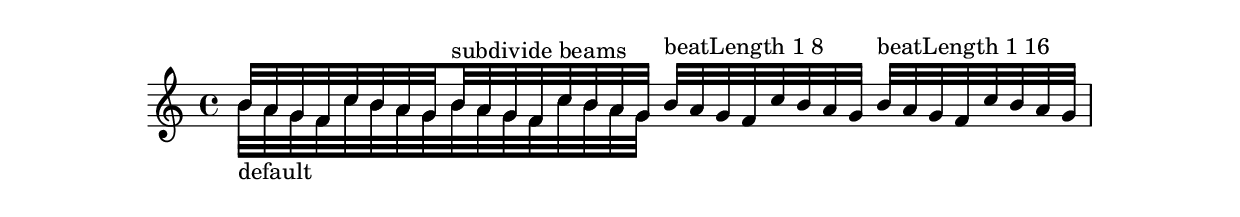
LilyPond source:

%% Do not edit this file; it is automatically
%% generated from LSR http://lsr.dsi.unimi.it
%% This file is in the public domain.
\version "2.13.10"

\header {
  lsrtags = "rhythms"

%% Translation of GIT committish: 45fc8488655f9ea122d1ec6e3328892618bd6971
  texidoces = "
Se pueden subdividir las barras automáticamente.  Estableciendo la
propiedad @code{subdivideBeams}, las barras se subdividen en
posiciones de pulso (tal y como se especifica en @code{beatLength}).

"
  doctitlees = "Subdivisiones de barra automáticas"

  texidoc = "
Beams can be subdivided automatically.  By setting the property
@code{subdivideBeams}, beams are subdivided at beat positions (as
specified in @code{beatLength}).

"
  doctitle = "Automatic beam subdivisions"
} % begin verbatim

\new Staff {
  \relative c'' {
    <<
      {
        \voiceOne
        \set subdivideBeams = ##t
        b32[ a g f c' b a g
        b32^"subdivide beams" a g f c' b a g]
      }
      \new Voice {
        \voiceTwo
        b32_"default"[ a g f c' b a g
        b32 a g f c' b a g]
      }
    >>
    \oneVoice
    \set beatLength = #(ly:make-moment 1 8)
    b32^"beatLength 1 8"[ a g f c' b a g]
    \set beatLength = #(ly:make-moment 1 16)
    b32^"beatLength 1 16"[ a g f c' b a g]
  }
}

